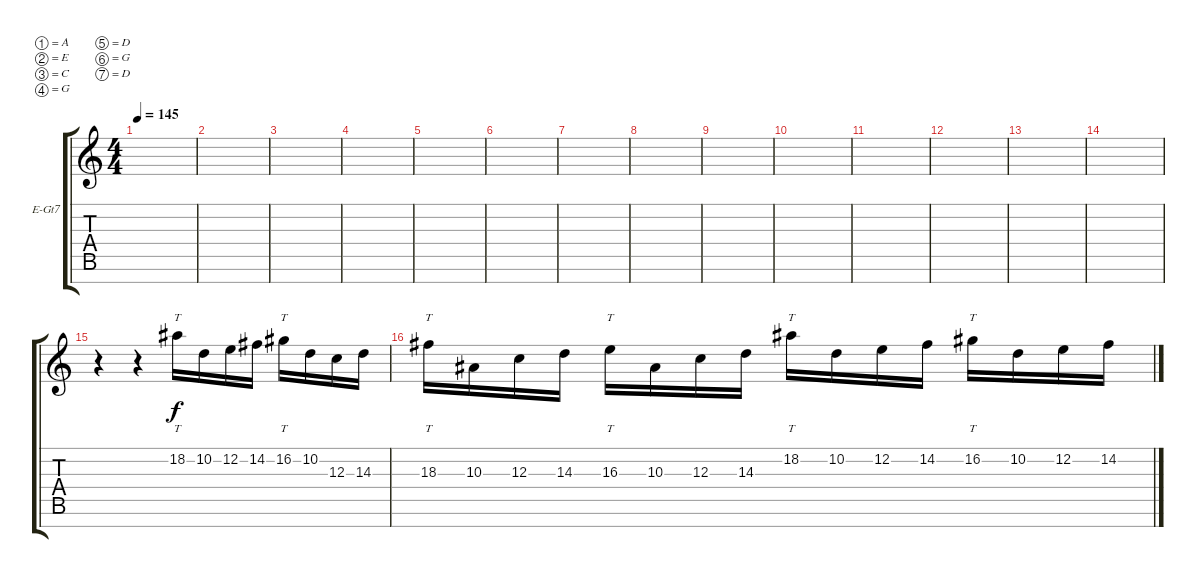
\defaultSystemsLayout 4
\bracketExtendMode groupsimilarinstruments
\firstSystemTrackNameOrientation horizontal
\otherSystemsTrackNameOrientation horizontal
\track ("Solo L" "E-Gt7") {instrument distortionguitar}
\staff {score tabs}
\tuning (A3 E3 C3 G2 D2 G1 D1)
\ts (4 4)
\tempo 145
\clef g2
\ks c
|
|
|
|
|
|
|
|
|
|
|
|
|
|
r.4 r.4 18.2.16{tt} 10.2.16 12.2.16 14.2.16 16.2.16{tt} 10.2.16 12.3.16 14.3.16 |
18.3.16{tt} 10.3.16 12.3.16 14.3.16 16.3.16{tt} 10.3.16 12.3.16 14.3.16 18.2.16{tt} 10.2.16 12.2.16 14.2.16 16.2.16{tt} 10.2.16 12.2.16 14.2.16
